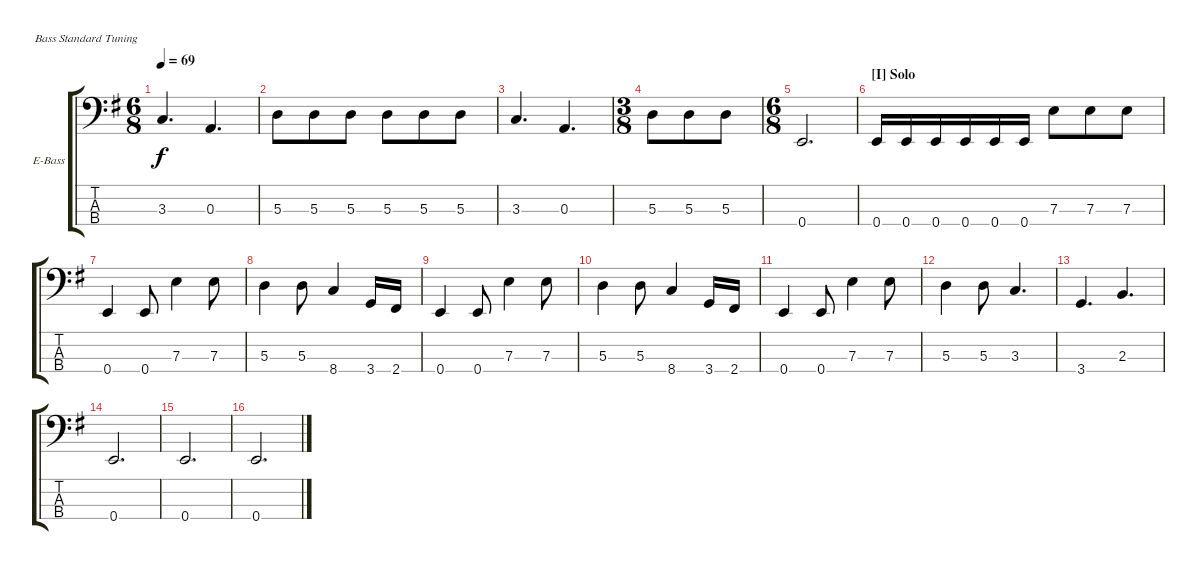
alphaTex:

\bracketExtendMode groupsimilarinstruments
\firstSystemTrackNameOrientation horizontal
\otherSystemsTrackNameOrientation horizontal
\track ("E-Bass" "E-Bass") {instrument fretlessbass}
\staff {score tabs}
\tuning (G2 D2 A1 E1)
\ts (6 8)
\tempo 69
\clef f4
\ks g
3.3.4{d dy f} 0.3.4{d} |
5.3.8 5.3.8 5.3.8 5.3.8 5.3.8 5.3.8 |
3.3.4{d} 0.3.4{d} |
\ts (3 8)
5.3.8 5.3.8 5.3.8 |
\ts (6 8)
0.4.2{d} |
\section ("I" "Solo")
0.4.16 0.4.16 0.4.16 0.4.16 0.4.16 0.4.16 7.3.8 7.3.8 7.3.8 |
0.4.4 0.4.8 7.3.4 7.3.8 |
5.3.4 5.3.8 8.4.4 3.4.16 2.4.16 |
0.4.4 0.4.8 7.3.4 7.3.8 |
5.3.4 5.3.8 8.4.4 3.4.16 2.4.16 |
0.4.4 0.4.8 7.3.4 7.3.8 |
5.3.4 5.3.8 3.3.4{d} |
3.4.4{d} 2.3.4{d} |
0.4.2{d} |
0.4.2{d} |
0.4.2{d}
